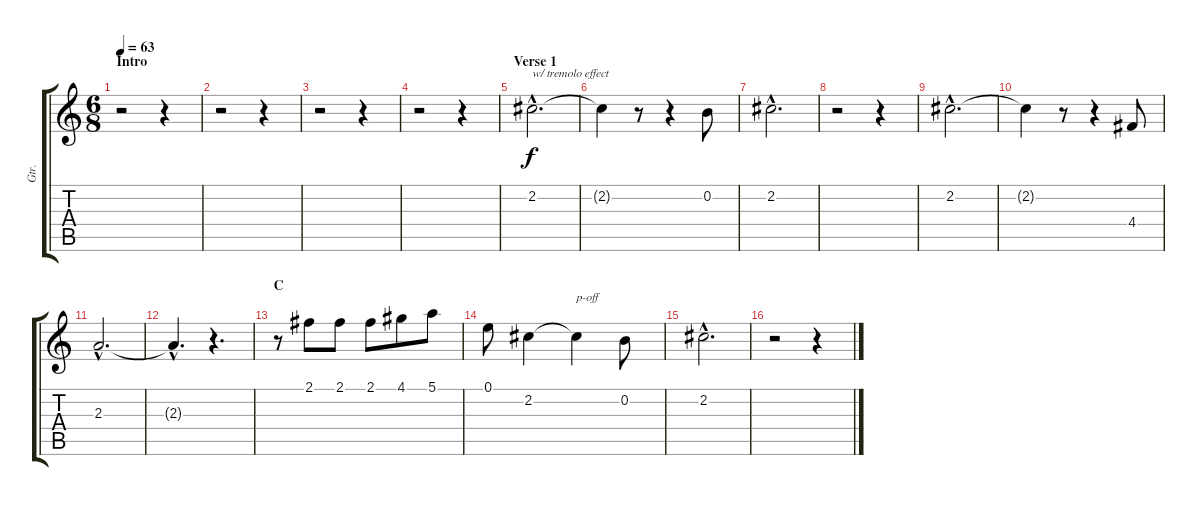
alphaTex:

\track ("Gtr." "Gtr.") {instrument electricguitarjazz}
\staff {score tabs}
\tuning (E4 B3 G3 D3 A2 E2) {hide}
\ts (6 8)
\section ("" "Intro")
\tempo 63
\clef g2
\ks c
r.2{dy f instrument electricguitarjazz} r.4 |
r.2 r.4 |
r.2 r.4 |
r.2 r.4 |
\section ("" "Verse 1")
2.2{hac}.2{d txt "w/ tremolo effect"} |
2.2{t}.4 r.8 r.4 0.2.8 |
2.2{hac}.2{d} |
r.2 r.4 |
2.2{hac}.2{d} |
2.2{t}.4 r.8 r.4 4.4.8 |
2.3{hac}.2{d} |
2.3{hac t}.4{d} r.4{d} |
\section ("" "C")
r.8 2.1.8 2.1.8 2.1.8 4.1.8 5.1.8 |
0.1.8 2.2.4 2.2{t}.4{txt "p-off"} 0.2.8 |
2.2{hac}.2{d} |
r.2 r.4
